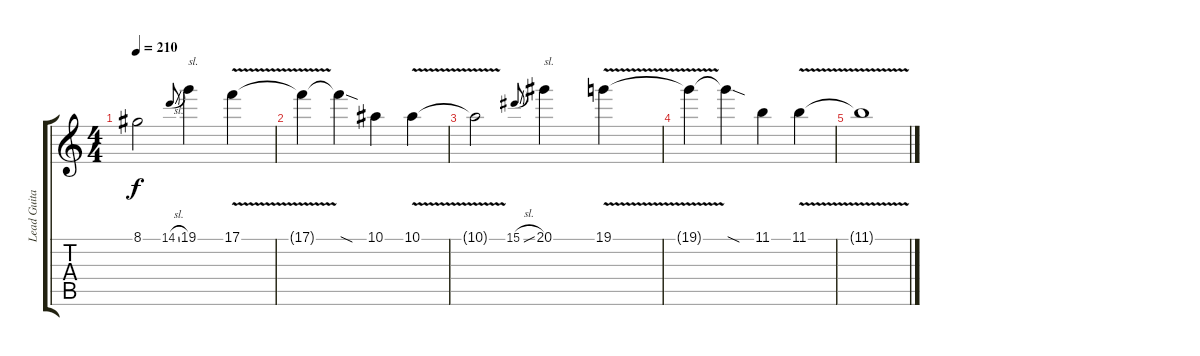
\track ("Lead Guitar I" "Lead Guita") {instrument distortionguitar}
\staff {score tabs}
\tuning (C4 G3 Eb3 Bb2 F2 C2) {hide}
\ts (4 4)
\tempo 210
\clef g2
\ks c
8.1{t}.2{dy f} 14.1{sl}.8{gr onbeat} 19.1.4{txt "sl."} 17.1{v}.4 |
17.1{t}.4{volume 0} 17.1{sod t}.4 10.1.4 10.1{v}.4 |
10.1{t}.2 15.1{sl}.8{gr onbeat} 20.1.4{txt "sl."} 19.1{v}.4 |
19.1{t}.4 19.1{sod t}.4 11.1.4 11.1{v}.4 |
11.1{t}.1
